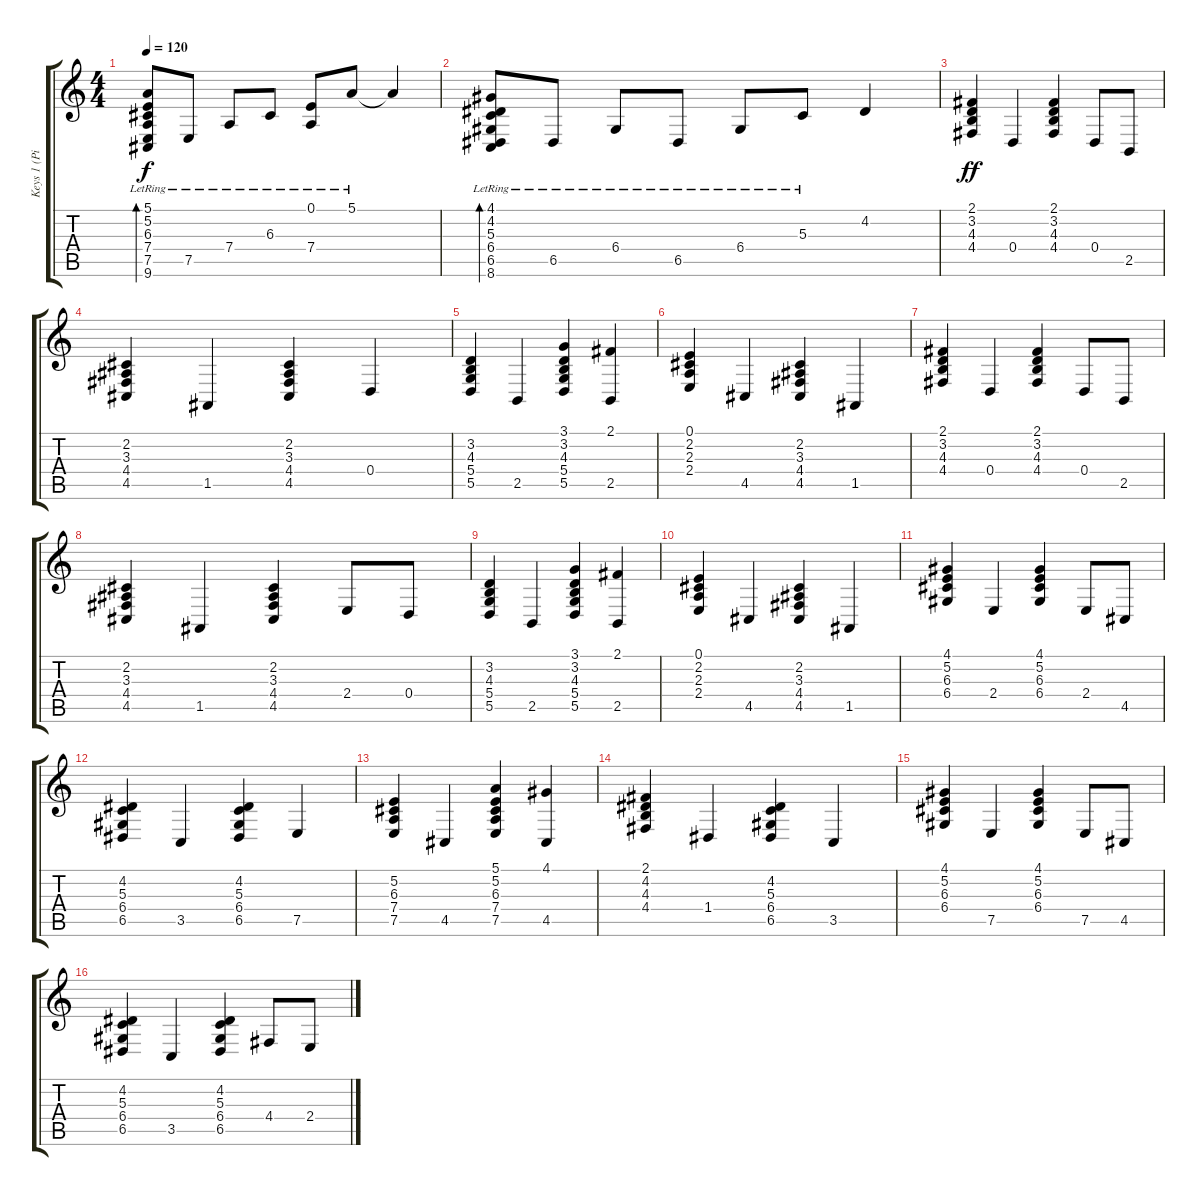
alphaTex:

\track ("Keys 1 (Piano)" "Keys 1 (Pi") {instrument acousticgrandpiano}
\staff {score tabs}
\tuning (E4 B3 G3 D3 A2 E2) {hide}
\ts (4 4)
\tempo 120
\clef g2
\ks c
(5.1 5.2{lr} 6.3{lr} 7.4{lr} 7.5{lr} 9.6{lr}).8{bd 480 dy f} 7.5{lr}.8 7.4{lr}.8 6.3{lr}.8 (0.1{lr} 7.4{lr}).8 5.1{lr}.8 5.1{t}.4 |
(4.1{lr} 4.2{lr} 5.3{lr} 6.4{lr} 6.5{lr} 8.6{lr}).8{bd 480} 6.5{lr}.8 6.4{lr}.8 6.5{lr}.8 6.4{lr}.8 5.3{lr}.8 4.2.4 |
(2.1 3.2 4.3 4.4).4{dy ff balance 8} 0.4.4 (2.1 3.2 4.3 4.4).4 0.4.8 2.5.8 |
(2.2 3.3 4.4 4.5).4 1.5.4 (2.2 3.3 4.4 4.5).4 0.4.4 |
(3.2 4.3 5.4 5.5).4 2.5.4 (3.1 3.2 4.3 5.4 5.5).4 (2.1 2.5).4 |
(0.1 2.2 2.3 2.4).4 4.5.4 (2.2 3.3 4.4 4.5).4 1.5.4 |
(2.1 3.2 4.3 4.4).4 0.4.4 (2.1 3.2 4.3 4.4).4 0.4.8 2.5.8 |
(2.2 3.3 4.4 4.5).4 1.5.4 (2.2 3.3 4.4 4.5).4 2.4.8 0.4.8 |
(3.2 4.3 5.4 5.5).4 2.5.4 (3.1 3.2 4.3 5.4 5.5).4 (2.1 2.5).4 |
(0.1 2.2 2.3 2.4).4 4.5.4 (2.2 3.3 4.4 4.5).4 1.5.4 |
(4.1 5.2 6.3 6.4).4 2.4.4 (4.1 5.2 6.3 6.4).4 2.4.8 4.5.8 |
(4.2 5.3 6.4 6.5).4 3.5.4 (4.2 5.3 6.4 6.5).4 7.5.4 |
(5.2 6.3 7.4 7.5).4 4.5.4 (5.1 5.2 6.3 7.4 7.5).4 (4.1 4.5).4 |
(2.1 4.2 4.3 4.4).4 1.4.4 (4.2 5.3 6.4 6.5).4 3.5.4 |
(4.1 5.2 6.3 6.4).4 7.5.4 (4.1 5.2 6.3 6.4).4 7.5.8 4.5.8 |
(4.2 5.3 6.4 6.5).4 3.5.4 (4.2 5.3 6.4 6.5).4 4.4.8 2.4.8
